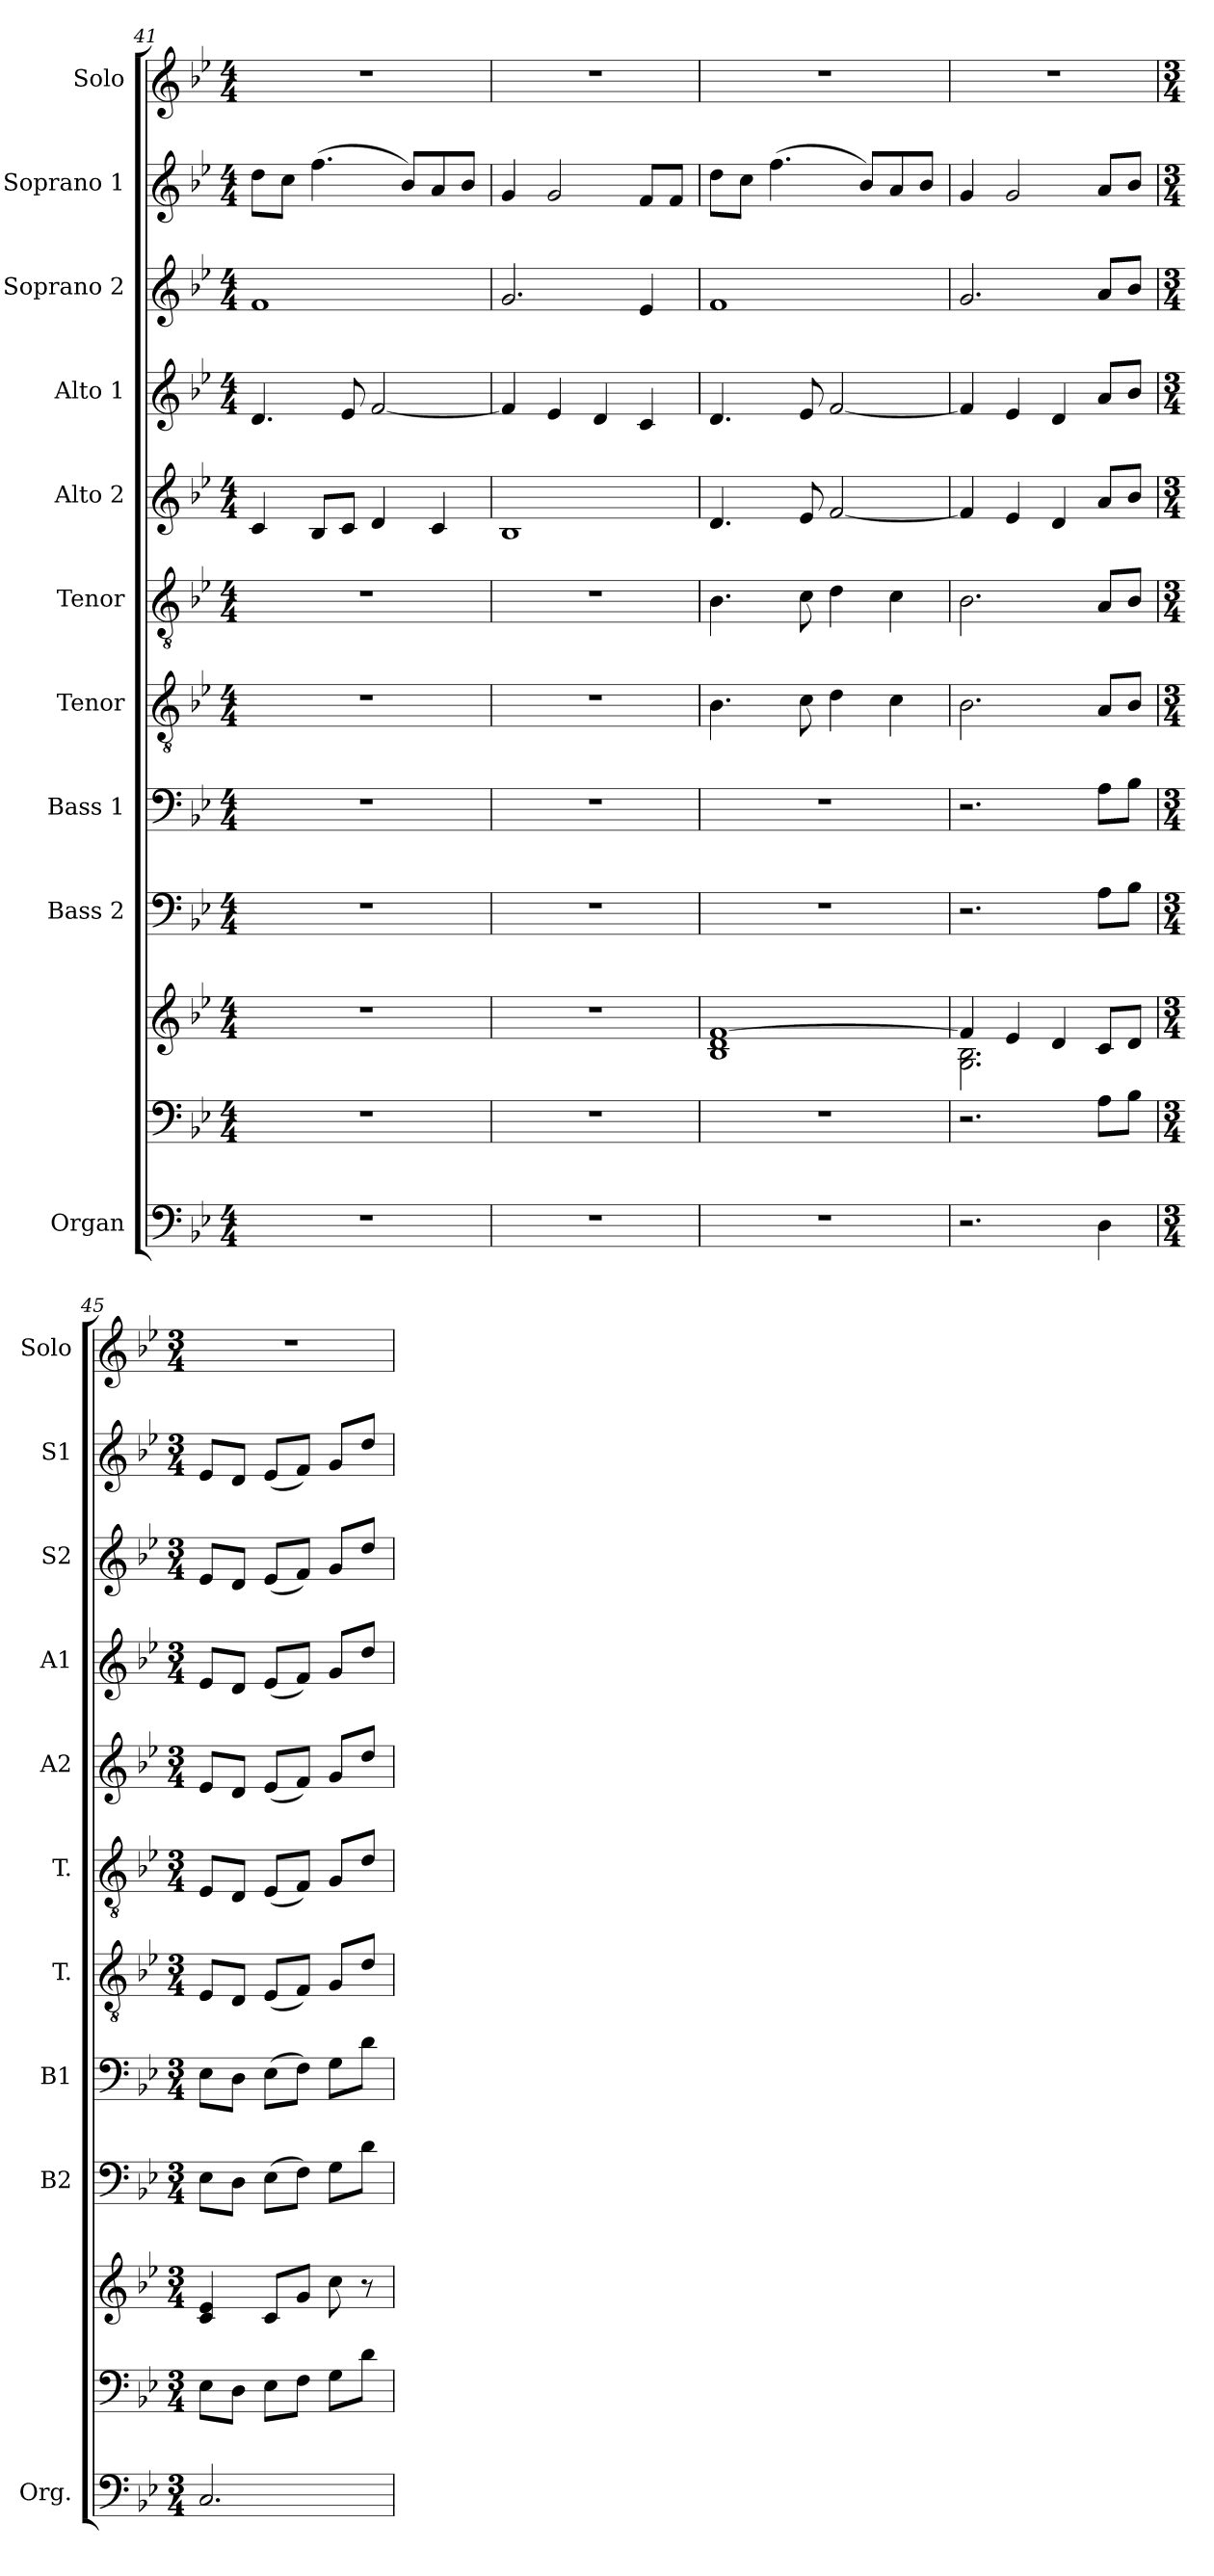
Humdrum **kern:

**kern	**kern	**kern	**kern	**kern	**kern	**kern	**kern	**kern	**kern	**kern	**kern
*part10	*part10	*part10	*part9	*part8	*part7	*part6	*part5	*part4	*part3	*part2	*part1
*staff12	*staff11	*staff10	*staff9	*staff8	*staff7	*staff6	*staff5	*staff4	*staff3	*staff2	*staff1
*I"Organ	*	*	*I"Bass 2	*I"Bass 1	*I"Tenor	*I"Tenor	*I"Alto 2	*I"Alto 1	*I"Soprano 2	*I"Soprano 1	*I"Solo
*I'Org.	*	*	*I'B2	*I'B1	*I'T.	*I'T.	*I'A2	*I'A1	*I'S2	*I'S1	*I'Solo
*clefF4	*clefF4	*clefG2	*clefF4	*clefF4	*clefGv2	*clefGv2	*clefG2	*clefG2	*clefG2	*clefG2	*clefG2
*k[b-e-]	*k[b-e-]	*k[b-e-]	*k[b-e-]	*k[b-e-]	*k[b-e-]	*k[b-e-]	*k[b-e-]	*k[b-e-]	*k[b-e-]	*k[b-e-]	*k[b-e-]
*M4/4	*M4/4	*M4/4	*M4/4	*M4/4	*M4/4	*M4/4	*M4/4	*M4/4	*M4/4	*M4/4	*M4/4
=41	=41	=41	=41	=41	=41	=41	=41	=41	=41	=41	=41
1r	1r	1r	1r	1r	1r	1r	4c/	4.d/	1f	8dd\L	1r
.	.	.	.	.	.	.	.	.	.	8cc\J	.
.	.	.	.	.	.	.	8B-/L	.	.	(>4.ff\	.
.	.	.	.	.	.	.	8c/J	8e-/	.	.	.
.	.	.	.	.	.	.	4d/	[2f/	.	.	.
.	.	.	.	.	.	.	.	.	.	8b-/L)	.
.	.	.	.	.	.	.	4c/	.	.	8a/	.
.	.	.	.	.	.	.	.	.	.	8b-/J	.
=42	=42	=42	=42	=42	=42	=42	=42	=42	=42	=42	=42
1r	1r	1r	1r	1r	1r	1r	1B-	4f/]	2.g/	4g/	1r
.	.	.	.	.	.	.	.	4e-/	.	2g/	.
.	.	.	.	.	.	.	.	4d/	.	.	.
.	.	.	.	.	.	.	.	4c/	4e-/	8f/L	.
.	.	.	.	.	.	.	.	.	.	8f/J	.
=43	=43	=43	=43	=43	=43	=43	=43	=43	=43	=43	=43
*	*	*^	*	*	*	*	*	*	*	*	*
1r	1r	[1f	1B- 1d	1r	1r	4.B-\	4.B-\	4.d/	4.d/	1f	8dd\L	1r
.	.	.	.	.	.	.	.	.	.	.	8cc\J	.
.	.	.	.	.	.	.	.	.	.	.	(>4.ff\	.
.	.	.	.	.	.	8c\	8c\	8e-/	8e-/	.	.	.
.	.	.	.	.	.	4d\	4d\	[2f/	[2f/	.	.	.
.	.	.	.	.	.	.	.	.	.	.	8b-/L)	.
.	.	.	.	.	.	4c\	4c\	.	.	.	8a/	.
.	.	.	.	.	.	.	.	.	.	.	8b-/J	.
=44	=44	=44	=44	=44	=44	=44	=44	=44	=44	=44	=44	=44
2.r	2.r	4f/]	2.G\ 2.B-\	2.r	2.r	2.B-\	2.B-\	4f/]	4f/]	2.g/	4g/	1r
.	.	4e-/	.	.	.	.	.	4e-/	4e-/	.	2g/	.
.	.	4d/	.	.	.	.	.	4d/	4d/	.	.	.
4D\	8A\L	8c/L	4ryy	8A\L	8A\L	8A/L	8A/L	8a/L	8a/L	8a/L	8a/L	.
.	8B-\J	8d/J	.	8B-\J	8B-\J	8B-/J	8B-/J	8b-/J	8b-/J	8b-/J	8b-/J	.
*	*	*v	*v	*	*	*	*	*	*	*	*	*
=45	=45	=45	=45	=45	=45	=45	=45	=45	=45	=45	=45
*M3/4	*M3/4	*M3/4	*M3/4	*M3/4	*M3/4	*M3/4	*M3/4	*M3/4	*M3/4	*M3/4	*M3/4
2.C/	8E-\L	4c/ 4e-/	8E-\L	8E-\L	8E-/L	8E-/L	8e-/L	8e-/L	8e-/L	8e-/L	2.r
.	8D\J	.	8D\J	8D\J	8D/J	8D/J	8d/J	8d/J	8d/J	8d/J	.
.	8E-\L	8c/L	(>8E-\L	(>8E-\L	(<8E-/L	(<8E-/L	(<8e-/L	(<8e-/L	(<8e-/L	(<8e-/L	.
.	8F\J	8g/J	8F\J)	8F\J)	8F/J)	8F/J)	8f/J)	8f/J)	8f/J)	8f/J)	.
.	8G\L	8cc\	8G\L	8G\L	8G/L	8G/L	8g/L	8g/L	8g/L	8g/L	.
.	8d\J	8r	8d\J	8d\J	8d/J	8d/J	8dd/J	8dd/J	8dd/J	8dd/J	.
=	=	=	=	=	=	=	=	=	=	=	=
*-	*-	*-	*-	*-	*-	*-	*-	*-	*-	*-	*-
